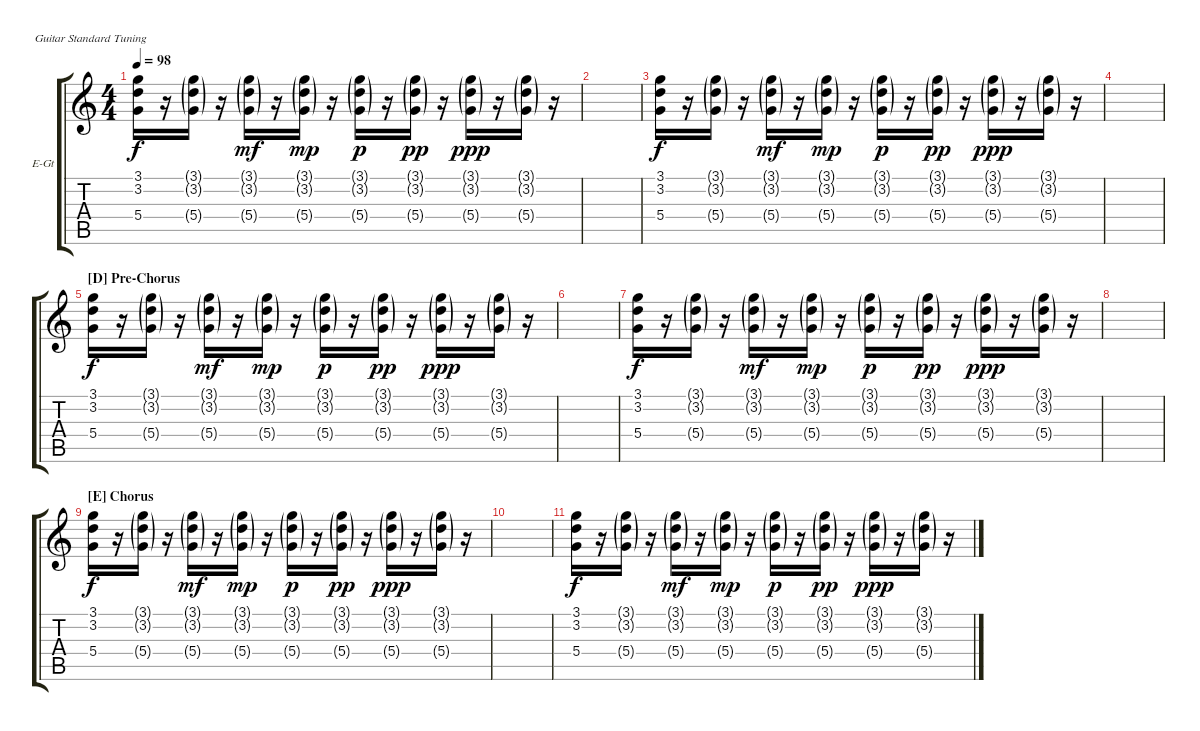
\defaultSystemsLayout 4
\bracketExtendMode groupsimilarinstruments
\firstSystemTrackNameOrientation horizontal
\otherSystemsTrackNameOrientation horizontal
\track ("Electric Guitar" "E-Gt") {instrument electricguitarclean}
\staff {score tabs}
\tuning (E4 B3 G3 D3 A2 E2)
\ts (4 4)
\tempo 98
\clef g2
\ks c
(3.1 3.2 5.4).16{dy f} r.16 (5.4{g} 3.2{g} 3.1{g}).16 r.16 (5.4{g} 3.2{g} 3.1{g}).16{dy mf} r.16 (5.4{g} 3.2{g} 3.1{g}).16{dy mp} r.16 (5.4{g} 3.2{g} 3.1{g}).16{dy p} r.16 (5.4{g} 3.2{g} 3.1{g}).16{dy pp} r.16 (5.4{g} 3.2{g} 3.1{g}).16{dy ppp} r.16 (5.4{g} 3.2{g} 3.1{g}).16 r.16 |
|
(3.1 3.2 5.4).16{dy f} r.16 (5.4{g} 3.2{g} 3.1{g}).16 r.16 (5.4{g} 3.2{g} 3.1{g}).16{dy mf} r.16 (5.4{g} 3.2{g} 3.1{g}).16{dy mp} r.16 (5.4{g} 3.2{g} 3.1{g}).16{dy p} r.16 (5.4{g} 3.2{g} 3.1{g}).16{dy pp} r.16 (5.4{g} 3.2{g} 3.1{g}).16{dy ppp} r.16 (5.4{g} 3.2{g} 3.1{g}).16 r.16 |
|
\section ("D" "Pre-Chorus")
(3.1 3.2 5.4).16{dy f} r.16 (5.4{g} 3.2{g} 3.1{g}).16 r.16 (5.4{g} 3.2{g} 3.1{g}).16{dy mf} r.16 (5.4{g} 3.2{g} 3.1{g}).16{dy mp} r.16 (5.4{g} 3.2{g} 3.1{g}).16{dy p} r.16 (5.4{g} 3.2{g} 3.1{g}).16{dy pp} r.16 (5.4{g} 3.2{g} 3.1{g}).16{dy ppp} r.16 (5.4{g} 3.2{g} 3.1{g}).16 r.16 |
|
(3.1 3.2 5.4).16{dy f} r.16 (5.4{g} 3.2{g} 3.1{g}).16 r.16 (5.4{g} 3.2{g} 3.1{g}).16{dy mf} r.16 (5.4{g} 3.2{g} 3.1{g}).16{dy mp} r.16 (5.4{g} 3.2{g} 3.1{g}).16{dy p} r.16 (5.4{g} 3.2{g} 3.1{g}).16{dy pp} r.16 (5.4{g} 3.2{g} 3.1{g}).16{dy ppp} r.16 (5.4{g} 3.2{g} 3.1{g}).16 r.16 |
|
\section ("E" "Chorus")
(3.1 3.2 5.4).16{dy f} r.16 (5.4{g} 3.2{g} 3.1{g}).16 r.16 (5.4{g} 3.2{g} 3.1{g}).16{dy mf} r.16 (5.4{g} 3.2{g} 3.1{g}).16{dy mp} r.16 (5.4{g} 3.2{g} 3.1{g}).16{dy p} r.16 (5.4{g} 3.2{g} 3.1{g}).16{dy pp} r.16 (5.4{g} 3.2{g} 3.1{g}).16{dy ppp} r.16 (5.4{g} 3.2{g} 3.1{g}).16 r.16 |
|
(3.1 3.2 5.4).16{dy f} r.16 (5.4{g} 3.2{g} 3.1{g}).16 r.16 (5.4{g} 3.2{g} 3.1{g}).16{dy mf} r.16 (5.4{g} 3.2{g} 3.1{g}).16{dy mp} r.16 (5.4{g} 3.2{g} 3.1{g}).16{dy p} r.16 (5.4{g} 3.2{g} 3.1{g}).16{dy pp} r.16 (5.4{g} 3.2{g} 3.1{g}).16{dy ppp} r.16 (5.4{g} 3.2{g} 3.1{g}).16 r.16
